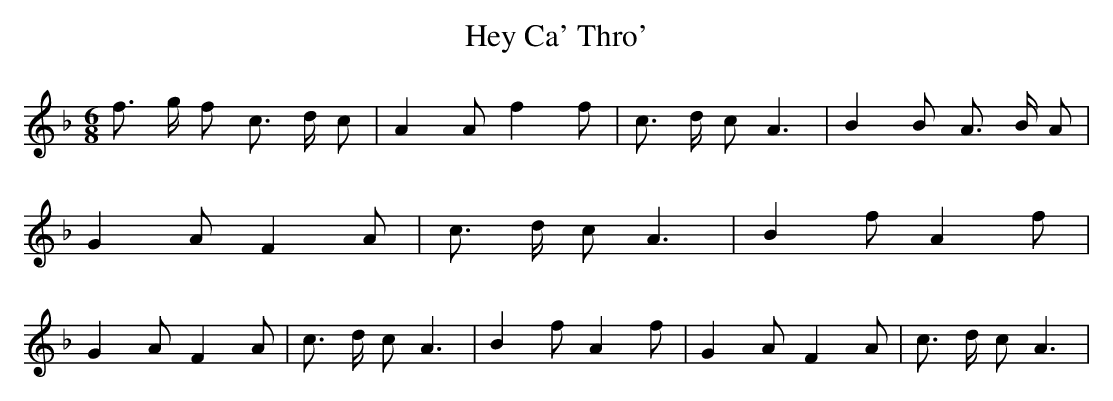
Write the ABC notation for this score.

X:1
T:Hey Ca' Thro'
M:6/8
L:1/8
K:F
 f3/2- g/2 f c3/2- d/2 c| A2 A f2 f| c3/2- d/2 c A3| B2 B A3/2 B/2 A|\
 G2 A F2 A| c3/2- d/2 c A3| B2 f A2 f| G2 A F2 A| c3/2 d/2 c A3| B2 f A2 f|\
 G2 A F2 A| c3/2 d/2 c A3|
